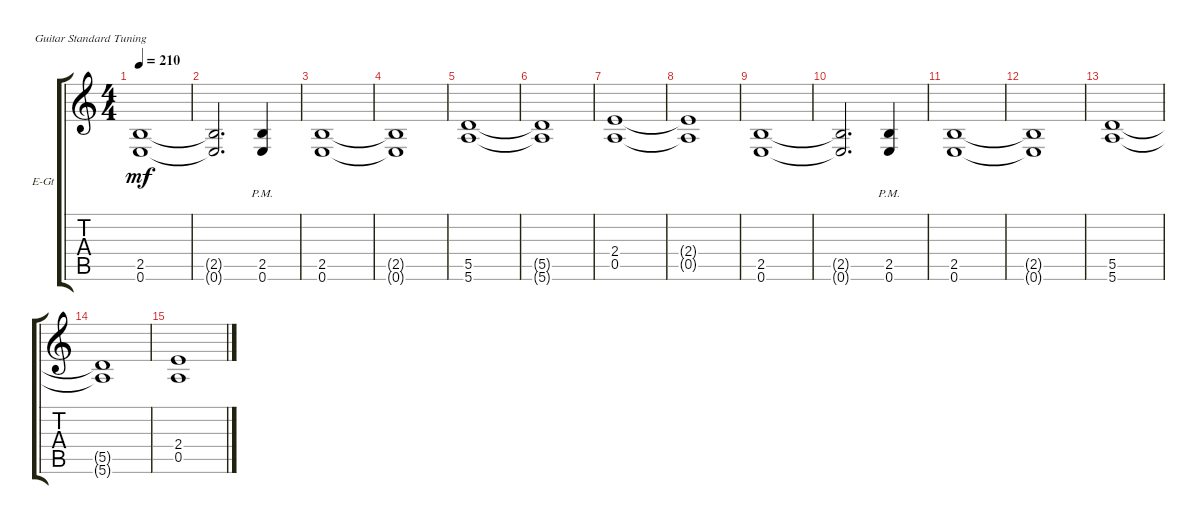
\bracketExtendMode groupsimilarinstruments
\firstSystemTrackNameOrientation horizontal
\otherSystemsTrackNameOrientation horizontal
\track ("left" "E-Gt") {instrument distortionguitar}
\staff {score tabs}
\tuning (E4 B3 G3 D3 A2 E2)
\ts (4 4)
\tempo 210
\clef g2
\ks c
(0.6 2.5).1{dy mf instrument distortionguitar} |
(0.6{t} 2.5{t}).2{d} (0.6{pm} 2.5{pm}).4 |
(0.6 2.5).1 |
(0.6{t} 2.5{t}).1 |
(5.5 5.6).1 |
(5.5{t} 5.6{t}).1 |
(0.5 2.4).1 |
(2.4{t} 0.5{t}).1 |
(0.6 2.5).1 |
(0.6{t} 2.5{t}).2{d} (0.6{pm} 2.5{pm}).4 |
(0.6 2.5).1 |
(0.6{t} 2.5{t}).1 |
(5.5 5.6).1 |
(5.5{t} 5.6{t}).1 |
(2.4 0.5).1
